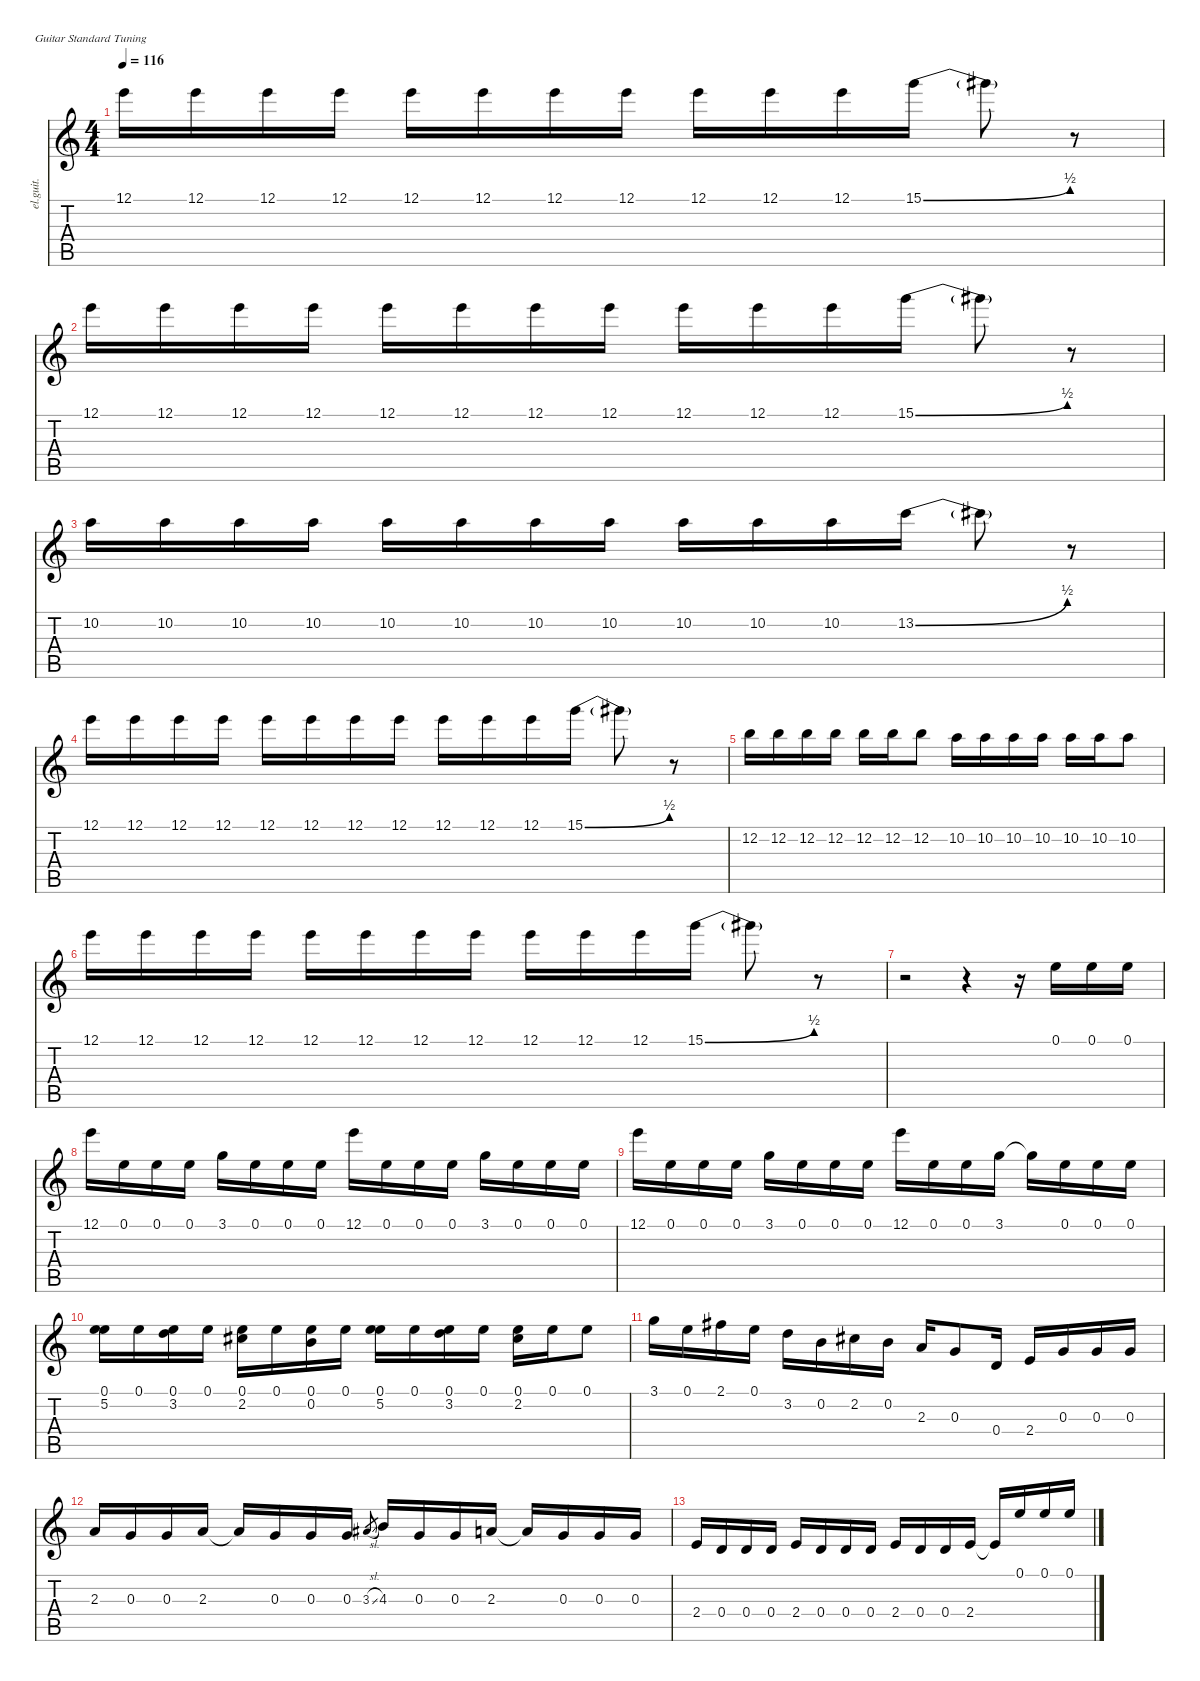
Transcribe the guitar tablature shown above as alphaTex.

\defaultSystemsLayout 4
\hideDynamics
\bracketExtendMode nobrackets
\otherSystemsTrackNameOrientation horizontal
\track ("Clean Guitar" "el.guit.") {instrument electricguitarclean}
\staff {score tabs}
\tuning (E4 B3 G3 D3 A2 E2)
\ts (4 4)
\tempo 116
\clef g2
\ks c
12.1.16{dy mf instrument electricguitarclean beam Down} 12.1.16{beam Down} 12.1.16{beam Down} 12.1.16{beam Down} 12.1.16{beam Down} 12.1.16{beam Down} 12.1.16{beam Down} 12.1.16{beam Down} 12.1.16{beam Down} 12.1.16{beam Down} 12.1.16{beam Down} 15.1{be (bend 0 0 15 2)}.16{beam Down} 15.1{t}.8{beam Down} r.8{beam Down} |
12.1.16{beam Down} 12.1.16{beam Down} 12.1.16{beam Down} 12.1.16{beam Down} 12.1.16{beam Down} 12.1.16{beam Down} 12.1.16{beam Down} 12.1.16{beam Down} 12.1.16{beam Down} 12.1.16{beam Down} 12.1.16{beam Down} 15.1{be (bend 0 0 15 2)}.16{beam Down} 15.1{t}.8{beam Down} r.8{beam Down} |
10.2.16{beam Down} 10.2.16{beam Down} 10.2.16{beam Down} 10.2.16{beam Down} 10.2.16{beam Down} 10.2.16{beam Down} 10.2.16{beam Down} 10.2.16{beam Down} 10.2.16{beam Down} 10.2.16{beam Down} 10.2.16{beam Down} 13.2{be (bend 0 0 15 2)}.16{beam Down} 13.2{t}.8{beam Down} r.8{beam Down} |
12.1.16{beam Down} 12.1.16{beam Down} 12.1.16{beam Down} 12.1.16{beam Down} 12.1.16{beam Down} 12.1.16{beam Down} 12.1.16{beam Down} 12.1.16{beam Down} 12.1.16{beam Down} 12.1.16{beam Down} 12.1.16{beam Down} 15.1{be (bend 0 0 15.6 2)}.16{beam Down} 15.1{t}.8{beam Down} r.8{beam Down} |
12.2.16{beam Down} 12.2.16{beam Down} 12.2.16{beam Down} 12.2.16{beam Down} 12.2.16{beam Down} 12.2.16{beam Down} 12.2.8{beam Down} 10.2.16{beam Down} 10.2.16{beam Down} 10.2.16{beam Down} 10.2.16{beam Down} 10.2.16{beam Down} 10.2.16{beam Down} 10.2.8{beam Down} |
12.1.16{beam Down} 12.1.16{beam Down} 12.1.16{beam Down} 12.1.16{beam Down} 12.1.16{beam Down} 12.1.16{beam Down} 12.1.16{beam Down} 12.1.16{beam Down} 12.1.16{beam Down} 12.1.16{beam Down} 12.1.16{beam Down} 15.1{be (bend 0 0 15 2)}.16{beam Down} 15.1{t}.8{beam Down} r.8{beam Down} |
r.2{beam Down} r.4{beam Down} r.16{beam Down} 0.1.16{beam Down} 0.1.16{beam Down} 0.1.16{beam Down} |
12.1.16{beam Down} 0.1.16{beam Down} 0.1.16{beam Down} 0.1.16{beam Down} 3.1.16{beam Down} 0.1.16{beam Down} 0.1.16{beam Down} 0.1.16{beam Down} 12.1.16{beam Down} 0.1.16{beam Down} 0.1.16{beam Down} 0.1.16{beam Down} 3.1.16{beam Down} 0.1.16{beam Down} 0.1.16{beam Down} 0.1.16{beam Down} |
12.1.16{beam Down} 0.1.16{beam Down} 0.1.16{beam Down} 0.1.16{beam Down} 3.1.16{beam Down} 0.1.16{beam Down} 0.1.16{beam Down} 0.1.16{beam Down} 12.1.16{beam Down} 0.1.16{beam Down} 0.1.16{beam Down} 3.1.16{beam Down} 3.1{t}.16{beam Down} 0.1.16{beam Down} 0.1.16{beam Down} 0.1.16{beam Down} |
(0.1 5.2).16{beam Down} 0.1.16{beam Down} (0.1 3.2).16{beam Down} 0.1.16{beam Down} (0.1 2.2{acc #}).16{beam Down} 0.1.16{beam Down} (0.1 0.2).16{beam Down} 0.1.16{beam Down} (0.1 5.2).16{beam Down} 0.1.16{beam Down} (0.1 3.2).16{beam Down} 0.1.16{beam Down} (0.1 2.2{acc #}).16{beam Down} 0.1.16{beam Down} 0.1.8{beam Down} |
3.1.16{beam Down} 0.1.16{beam Down} 2.1{acc #}.16{beam Down} 0.1.16{beam Down} 3.2.16{beam Down} 0.2.16{beam Down} 2.2{acc #}.16{beam Down} 0.2.16{beam Down} 2.3.16{beam Up} 0.3.8{beam Up} 0.4.16{beam Up} 2.4.16{beam Up} 0.3.16{beam Up} 0.3.16{beam Up} 0.3.16{beam Up} |
2.3.16{beam Up} 0.3.16{beam Up} 0.3.16{beam Up} 2.3.16{beam Up} 2.3{t}.16{beam Up} 0.3.16{beam Up} 0.3.16{beam Up} 0.3.16{beam Up} 3.3{sl acc #}.8{gr beam Up} 4.3.16{beam Up} 0.3.16{beam Up} 0.3.16{beam Up} 2.3.16{beam Up} 2.3{t}.16{beam Up} 0.3.16{beam Up} 0.3.16{beam Up} 0.3.16{beam Up} |
2.4.16{beam Up} 0.4.16{beam Up} 0.4.16{beam Up} 0.4.16{beam Up} 2.4.16{beam Up} 0.4.16{beam Up} 0.4.16{beam Up} 0.4.16{beam Up} 2.4.16{beam Up} 0.4.16{beam Up} 0.4.16{beam Up} 2.4.16{beam Up} 2.4{t}.16{beam Up} 0.1.16{beam Up} 0.1.16{beam Up} 0.1.16{beam Up}
